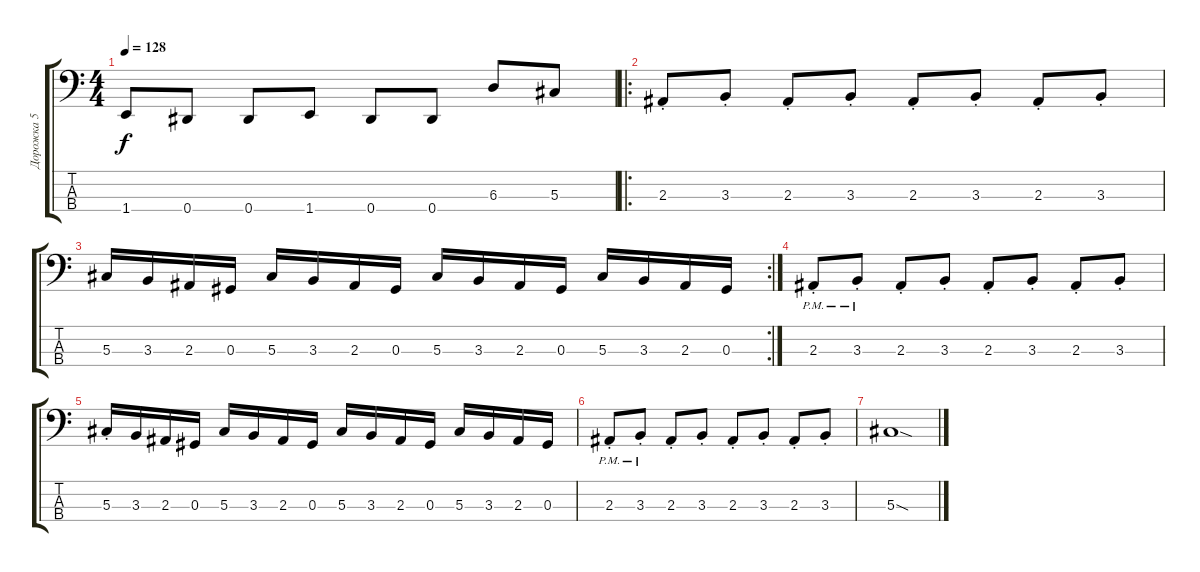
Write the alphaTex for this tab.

\track ("Дорожка 5" "Дорожка 5") {instrument electricbassfinger}
\staff {score tabs}
\tuning (Gb2 Db2 Ab1 Eb1) {hide}
\ts (4 4)
\tempo 128
\clef f4
\ks c
1.4.8{dy f} 0.4.8 0.4.8 1.4.8 0.4.8 0.4.8 6.3.8 5.3.8 |
\ro
2.3{st}.8 3.3{st}.8 2.3{st}.8 3.3{st}.8 2.3{st}.8 3.3{st}.8 2.3{st}.8 3.3{st}.8 |
\rc 2
5.3.16 3.3.16 2.3.16 0.3.16 5.3.16 3.3.16 2.3.16 0.3.16 5.3.16 3.3.16 2.3.16 0.3.16 5.3.16 3.3.16 2.3.16 0.3.16 |
2.3{pm st}.8 3.3{pm st}.8 2.3{st}.8 3.3{st}.8 2.3{st}.8 3.3{st}.8 2.3{st}.8 3.3{st}.8 |
5.3{st}.16 3.3.16 2.3.16 0.3.16 5.3.16 3.3.16 2.3.16 0.3.16 5.3.16 3.3.16 2.3.16 0.3.16 5.3.16 3.3.16 2.3.16 0.3.16 |
2.3{pm st}.8 3.3{pm st}.8 2.3{st}.8 3.3{st}.8 2.3{st}.8 3.3{st}.8 2.3{st}.8 3.3{st}.8 |
5.3{sod}.1
